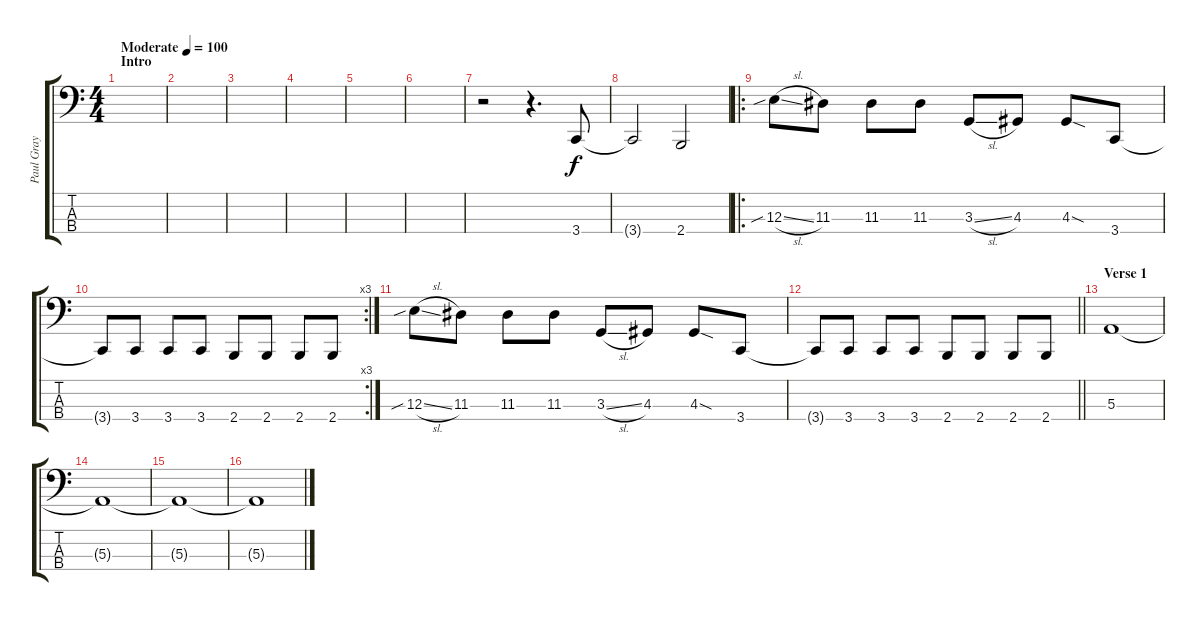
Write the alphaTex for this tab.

\track ("Paul Gray" "Paul Gray") {instrument electricbasspick}
\staff {score tabs}
\tuning (D2 A1 E1 A0) {hide}
\ts (4 4)
\section ("" "Intro")
\tempo (100 "Moderate")
\clef f4
\ks c
|
|
|
|
|
|
r.2 r.4{d} 3.4.8 |
3.4{t}.2 2.4.2 |
\ro
12.3{sib sl}.8 11.3.8 11.3.8 11.3.8 3.3{sl}.8 4.3.8 4.3{sod}.8 3.4.8 |
\rc 3
3.4{t}.8 3.4.8 3.4.8 3.4.8 2.4.8 2.4.8 2.4.8 2.4.8 |
12.3{sib sl}.8 11.3.8 11.3.8 11.3.8 3.3{sl}.8 4.3.8 4.3{sod}.8 3.4.8 |
\barLineRight lightlight
3.4{t}.8 3.4.8 3.4.8 3.4.8 2.4.8 2.4.8 2.4.8 2.4.8 |
\section ("" "Verse 1")
5.3.1 |
5.3{t}.1 |
5.3{t}.1 |
5.3{t}.1
